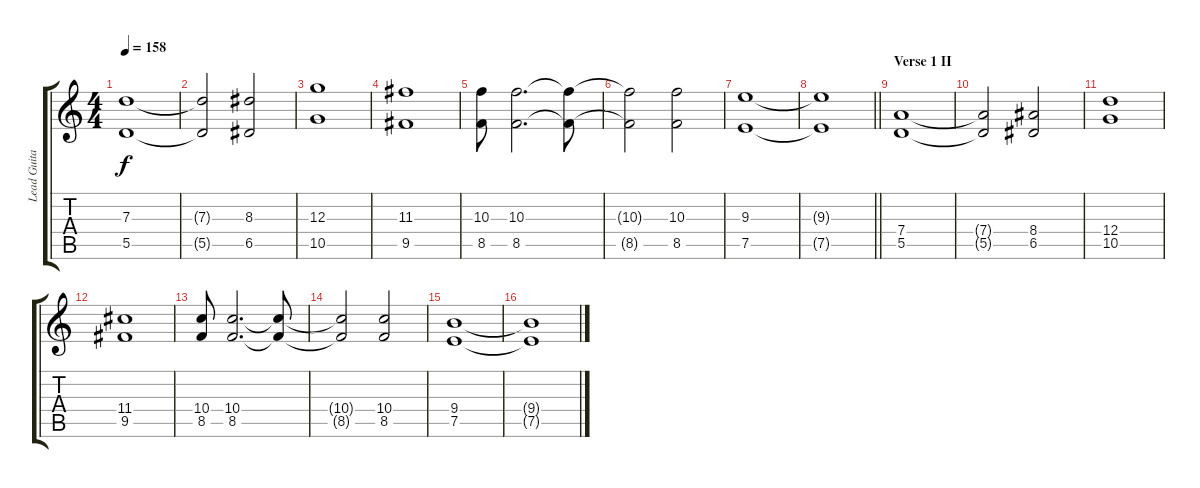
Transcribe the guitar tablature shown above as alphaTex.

\track ("Lead Guitar" "Lead Guita") {instrument overdrivenguitar}
\staff {score tabs}
\tuning (E4 B3 G3 D3 A2 D2) {hide}
\ts (4 4)
\tempo 158
\clef g2
\ks c
(7.3 5.5).1{dy f} |
(7.3{t} 5.5{t}).2 (8.3 6.5).2 |
(12.3 10.5).1 |
(11.3 9.5).1 |
(10.3 8.5).8 (10.3 8.5).2{d} (10.3{t} 8.5{t}).8 |
(10.3{t} 8.5{t}).2 (10.3 8.5).2 |
(9.3 7.5).1 |
\barLineRight lightlight
(9.3{t} 7.5{t}).1 |
\section ("" "Verse 1 II")
(7.4 5.5).1 |
(7.4{t} 5.5{t}).2 (8.4 6.5).2 |
(12.4 10.5).1 |
(11.4 9.5).1 |
(10.4 8.5).8 (10.4 8.5).2{d} (10.4{t} 8.5{t}).8 |
(10.4{t} 8.5{t}).2 (10.4 8.5).2 |
(9.4 7.5).1 |
(9.4{t} 7.5{t}).1
